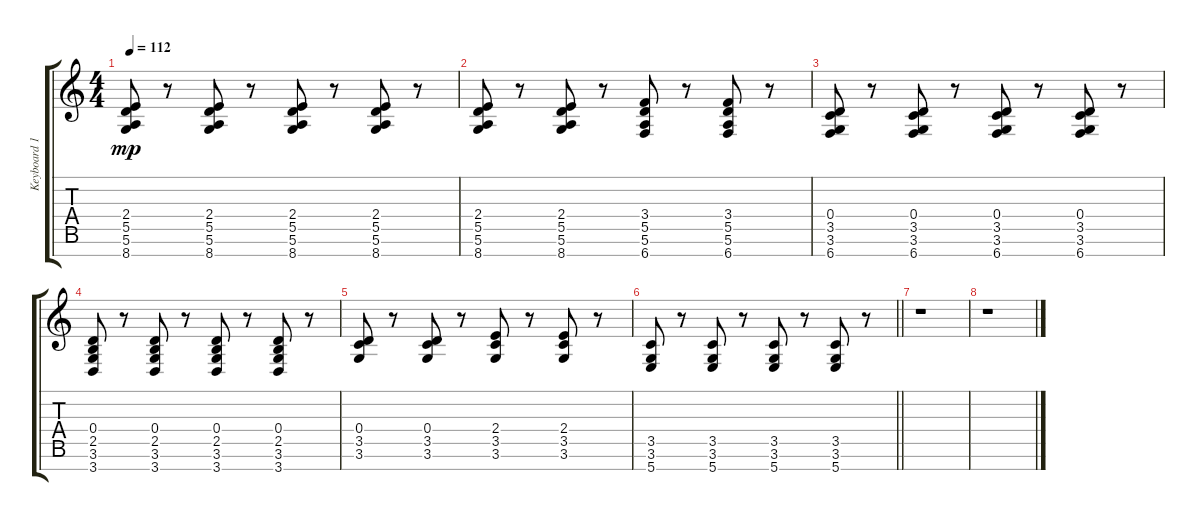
\track ("Keyboard 1 (elec.) (RH)" "Keyboard 1") {instrument electricpiano1}
\staff {score tabs}
\tuning (E5 B4 G4 D4 A3 E3 B2) {hide}
\ts (4 4)
\tempo 112
\clef g2
\ks c
(2.4 5.5 5.6 8.7).8{dy mp} r.8 (2.4 5.5 5.6 8.7).8 r.8 (2.4 5.5 5.6 8.7).8 r.8 (2.4 5.5 5.6 8.7).8 r.8 |
(2.4 5.5 5.6 8.7).8 r.8 (2.4 5.5 5.6 8.7).8 r.8 (3.4 5.5 5.6 6.7).8 r.8 (3.4 5.5 5.6 6.7).8 r.8 |
(0.4 3.5 3.6 6.7).8 r.8 (0.4 3.5 3.6 6.7).8 r.8 (0.4 3.5 3.6 6.7).8 r.8 (0.4 3.5 3.6 6.7).8 r.8 |
(0.4 2.5 3.6 3.7).8 r.8 (0.4 2.5 3.6 3.7).8 r.8 (0.4 2.5 3.6 3.7).8 r.8 (0.4 2.5 3.6 3.7).8 r.8 |
(0.4 3.5 3.6).8 r.8 (0.4 3.5 3.6).8 r.8 (2.4 3.5 3.6).8 r.8 (2.4 3.5 3.6).8 r.8 |
\barLineRight lightlight
(3.5 3.6 5.7).8 r.8 (3.5 3.6 5.7).8 r.8 (3.5 3.6 5.7).8 r.8 (3.5 3.6 5.7).8 r.8 |
r.1 |
r.1
